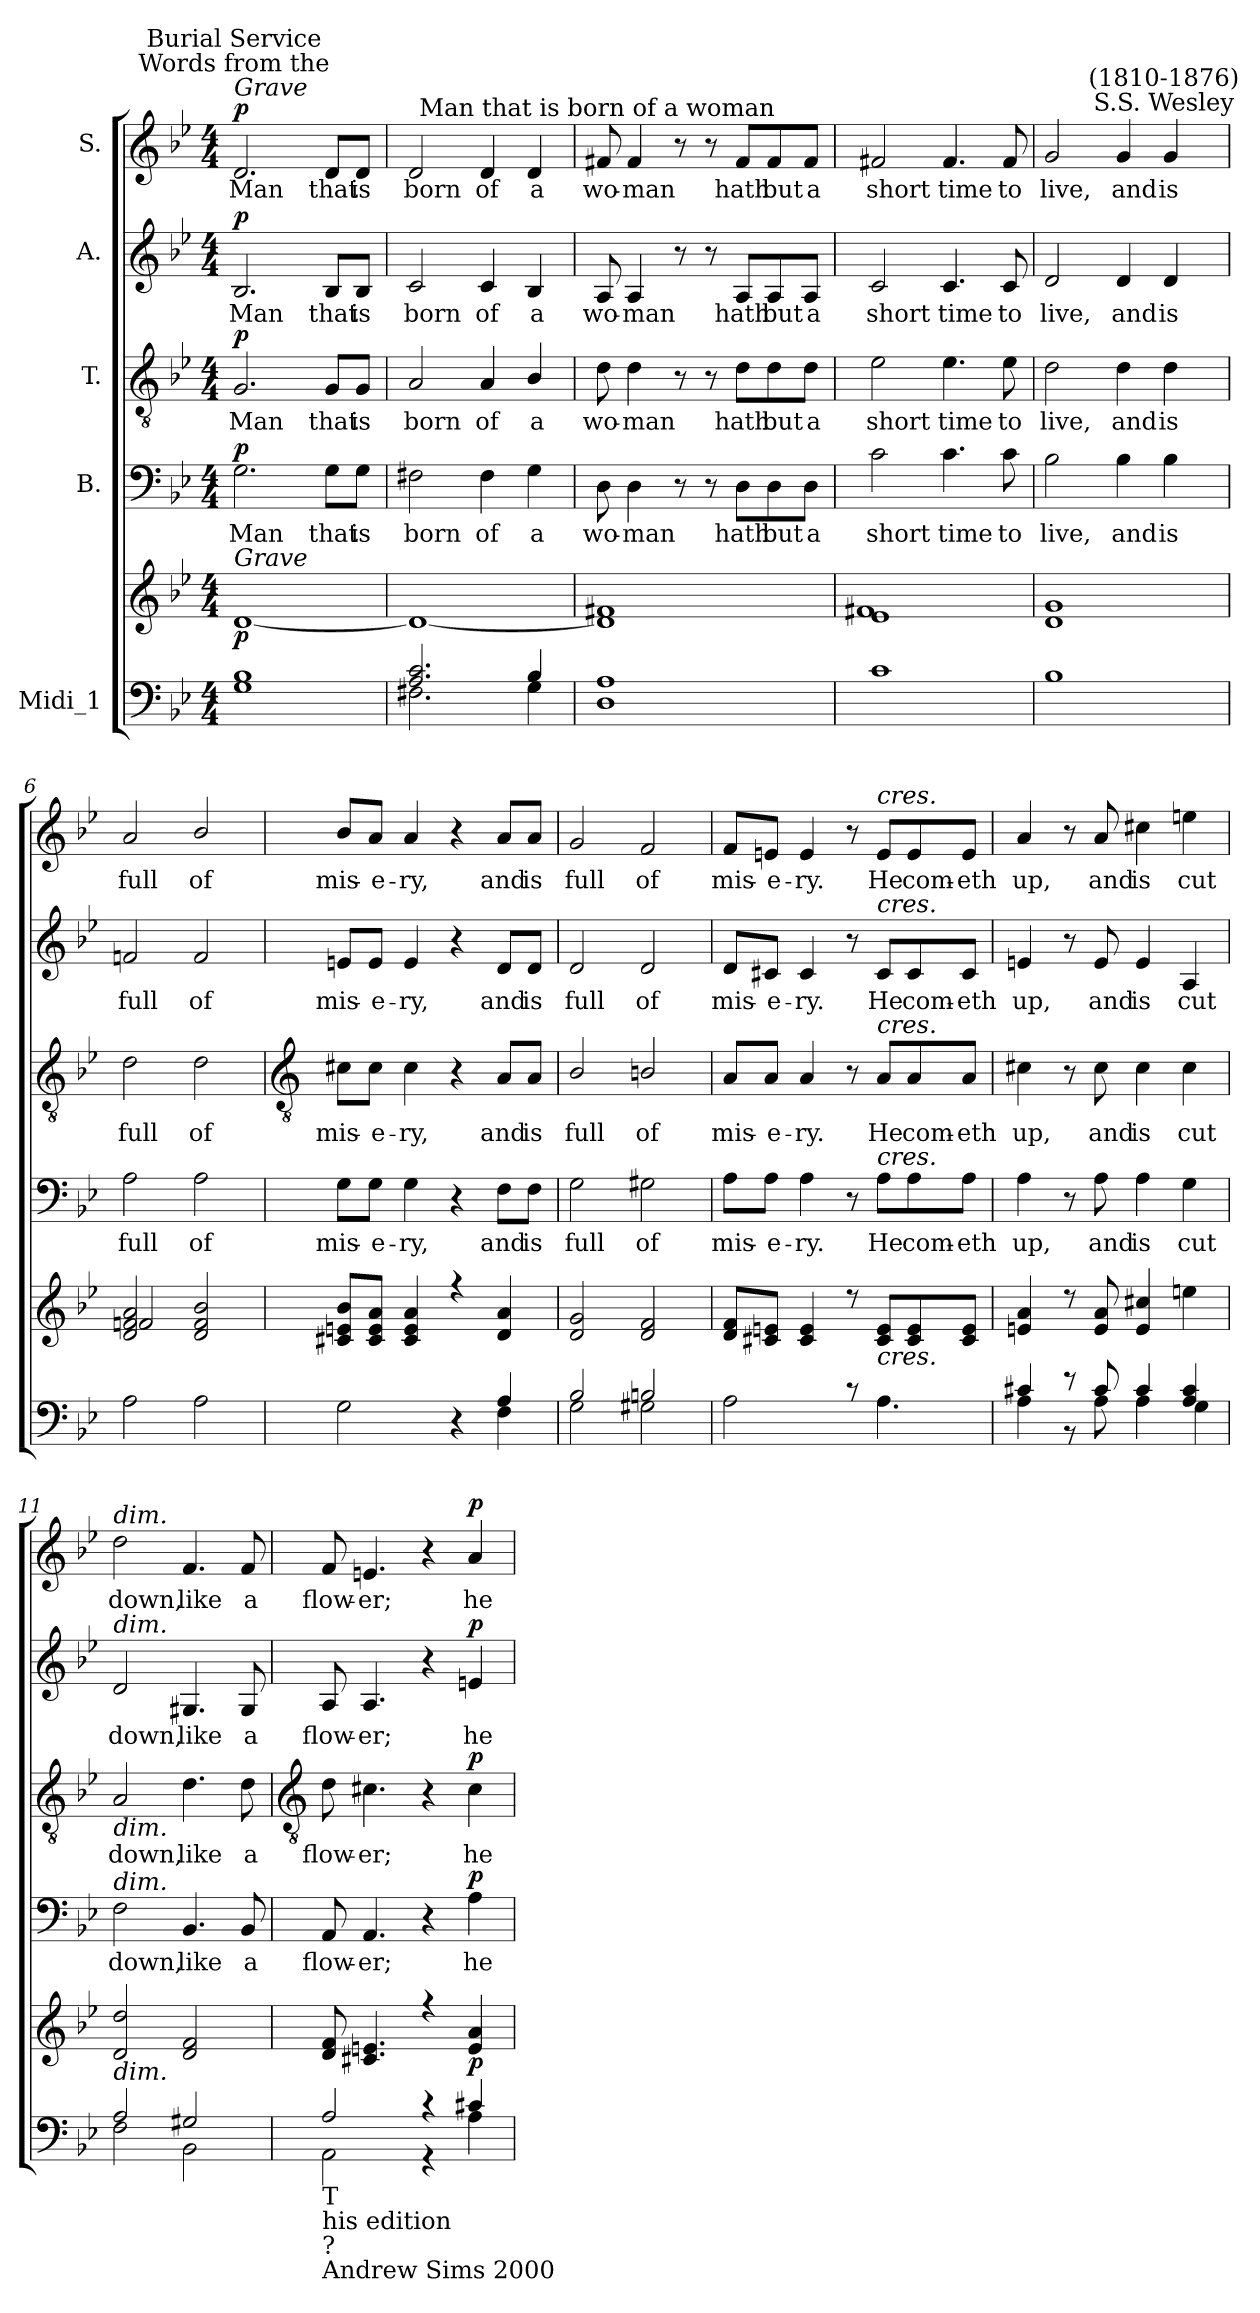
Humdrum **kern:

**kern	**kern	**dynam	**kern	**text	**dynam	**kern	**text	**dynam	**kern	**text	**dynam	**kern	**text	**dynam
*part5	*part5	*part5	*part4	*part4	*part4	*part3	*part3	*part3	*part2	*part2	*part2	*part1	*part1	*part1
*staff6	*staff5	*staff5/6	*staff4	*staff4	*staff4	*staff3	*staff3	*staff3	*staff2	*staff2	*staff2	*staff1	*staff1	*staff1
*I"Midi_1	*	*	*I"B.	*	*	*I"T.	*	*	*I"A.	*	*	*I"S.	*	*
*clefF4	*clefG2	*	*clefF4	*	*	*clefGv2	*	*	*clefG2	*	*	*clefG2	*	*
*k[b-e-]	*k[b-e-]	*	*k[b-e-]	*	*	*k[b-e-]	*	*	*k[b-e-]	*	*	*k[b-e-]	*	*
*B-:	*B-:	*	*B-:	*	*	*B-:	*	*	*B-:	*	*	*B-:	*	*
*M4/4	*M4/4	*	*M4/4	*	*	*M4/4	*	*	*M4/4	*	*	*M4/4	*	*
*MM63	*MM63	*	*MM63	*	*	*MM63	*	*	*MM63	*	*	*MM63	*	*
=1	=1	=1	=1	=1	=1	=1	=1	=1	=1	=1	=1	=1	=1	=1
*^	*^	*	*	*	*	*	*	*	*	*	*	*	*	*
!	!	!	!	!	!	!	!	!	!	!	!	!	!	!LO:TX:a:i:t=Grave	!	!
!	!	!	!	!	!	!	!	!	!	!	!	!	!	!LO:TX:a:cj:t=Words from the	!	!
!	!	!	!	!	!	!	!	!	!	!	!	!	!	!LO:TX:a:cj:t=Burial Service	!	!
!	!	!LO:TX:a:i:t=Grave	!	!	!	!	!	!	!	!	!	!	!	!	!	!
!	!	!	!	!LO:DY:b	!	!LO:LY:b	!LO:DY:b	!	!LO:LY:b	!LO:DY:a	!	!LO:LY:b	!LO:DY:b	!	!LO:LY:b	!LO:DY:b
1B-/	1G\	1ryy	[1d\	p	2.G	Man	p	2.G	Man	p	2.B-	Man	p	2.d	Man	p
!	!	!	!	!	!	!LO:LY:b	!	!	!LO:LY:b	!	!	!LO:LY:b	!	!	!LO:LY:b	!
.	.	.	.	.	8GL	that	.	8GL	that	.	8B-L	that	.	8dL	that	.
!	!	!	!	!	!	!LO:LY:b	!	!	!LO:LY:b	!	!	!LO:LY:b	!	!	!LO:LY:b	!
.	.	.	.	.	8GJ	is	.	8GJ	is	.	8B-J	is	.	8dJ	is	.
=2	=2	=2	=2	=2	=2	=2	=2	=2	=2	=2	=2	=2	=2	=2	=2	=2
!	!	!	!	!	!	!LO:LY:b	!	!	!LO:LY:b	!	!	!LO:LY:b	!	!	!LO:LY:b	!
2.A/ 2.c/	2.F#X\	1ryy	1d\_	.	2F#X	born	.	2A	born	.	2c	born	.	2d	born	.
!	!	!	!	!	!	!LO:LY:b	!	!	!LO:LY:b	!	!	!LO:LY:b	!	!	!LO:LY:b	!
.	.	.	.	.	4F#	of	.	4A	of	.	4c	of	.	4d	of	.
!	!	!	!	!	!	!LO:LY:b	!	!	!LO:LY:b	!	!	!LO:LY:b	!	!	!LO:LY:b	!
4B-/	4G\	.	.	.	4G	a	.	4B-/	a	.	4B-	a	.	4d	a	.
=3	=3	=3	=3	=3	=3	=3	=3	=3	=3	=3	=3	=3	=3	=3	=3	=3
!	!	!	!	!	!	!	!	!	!	!	!	!	!	!LO:TX:a:cj:t=Man that is born of a woman	!	!
!	!	!	!	!	!	!LO:LY:b	!	!	!LO:LY:b	!	!	!LO:LY:b	!	!	!LO:LY:b	!
1A/	1D\	1f#X/	1d\]	.	8D	wo-	.	8d	wo-	.	8A	wo-	.	8f#X	wo-	.
!	!	!	!	!	!	!LO:LY:b	!	!	!LO:LY:b	!	!	!LO:LY:b	!	!	!LO:LY:b	!
.	.	.	.	.	4D	-man	.	4d	-man	.	4A	-man	.	4f#	-man	.
.	.	.	.	.	8r	.	.	8r	.	.	8r	.	.	8r	.	.
.	.	.	.	.	8r	.	.	8r	.	.	8r	.	.	8r	.	.
!	!	!	!	!	!	!LO:LY:b	!	!	!LO:LY:b	!	!	!LO:LY:b	!	!	!LO:LY:b	!
.	.	.	.	.	8DL	hath	.	8dL	hath	.	8AL	hath	.	8f#L	hath	.
!	!	!	!	!	!	!LO:LY:b	!	!	!LO:LY:b	!	!	!LO:LY:b	!	!	!LO:LY:b	!
.	.	.	.	.	8D	but	.	8d	but	.	8A	but	.	8f#	but	.
!	!	!	!	!	!	!LO:LY:b	!	!	!LO:LY:b	!	!	!LO:LY:b	!	!	!LO:LY:b	!
.	.	.	.	.	8DJ	a	.	8dJ	a	.	8AJ	a	.	8f#J	a	.
=4	=4	=4	=4	=4	=4	=4	=4	=4	=4	=4	=4	=4	=4	=4	=4	=4
!	!	!	!	!	!	!LO:LY:b	!	!	!LO:LY:b	!	!	!LO:LY:b	!	!	!LO:LY:b	!
1c/	1ryy	1e-/	1f#X\	.	2c	short	.	2e-	short	.	2c	short	.	2f#X	short	.
!	!	!	!	!	!	!LO:LY:b	!	!	!LO:LY:b	!	!	!LO:LY:b	!	!	!LO:LY:b	!
.	.	.	.	.	4.c	time	.	4.e-	time	.	4.c	time	.	4.f#	time	.
!	!	!	!	!	!	!LO:LY:b	!	!	!LO:LY:b	!	!	!LO:LY:b	!	!	!LO:LY:b	!
.	.	.	.	.	8c	to	.	8e-	to	.	8c	to	.	8f#	to	.
=5	=5	=5	=5	=5	=5	=5	=5	=5	=5	=5	=5	=5	=5	=5	=5	=5
!	!	!	!	!	!	!LO:LY:b	!	!	!LO:LY:b	!	!	!LO:LY:b	!	!	!LO:LY:b	!
1B-/	1ryy	1d/ 1g/	1ryy	.	2B-	live,	.	2d	live,	.	2d	live,	.	2g	live,	.
!	!	!	!	!	!	!LO:LY:b	!	!	!LO:LY:b	!	!	!LO:LY:b	!	!	!LO:LY:b	!
.	.	.	.	.	4B-	and	.	4d	and	.	4d	and	.	4g	and	.
!	!	!	!	!	!	!	!	!	!	!	!	!	!	!LO:TX:a:cj:t=S.S. Wesley	!	!
!	!	!	!	!	!	!	!	!	!	!	!	!	!	!LO:TX:a:cj:t=(1810-1876)	!	!
!	!	!	!	!	!	!LO:LY:b	!	!	!LO:LY:b	!	!	!LO:LY:b	!	!	!LO:LY:b	!
.	.	.	.	.	4B-	is	.	4d	is	.	4d	is	.	4g	is	.
=6	=6	=6	=6	=6	=6	=6	=6	=6	=6	=6	=6	=6	=6	=6	=6	=6
!	!	!	!	!	!	!LO:LY:b	!	!	!LO:LY:b	!	!	!LO:LY:b	!	!	!LO:LY:b	!
2A\	1ryy	2d/ 2f/ 2a/	2fn/	.	2A	full	.	2d	full	.	2fn	full	.	2a	full	.
!	!	!	!	!	!	!LO:LY:b	!	!	!LO:LY:b	!	!	!LO:LY:b	!	!	!LO:LY:b	!
2A\	.	2d/ 2f/ 2b-/	2ryy	.	2A	of	.	2d	of	.	2f	of	.	2b-/	of	.
!!LO:LB:g=z
=7	=7	=7	=7	=7	=7	=7	=7	=7	=7	=7	=7	=7	=7	=7	=7	=7
*	*	*	*	*	*	*	*	*clefGv2	*	*	*	*	*	*	*	*
!	!	!	!	!	!	!LO:LY:b	!	!	!LO:LY:b	!	!	!LO:LY:b	!	!	!LO:LY:b	!
2G\	2ryy	8c#X/ 8en/ 8b-/L	1ryy	.	8GL	mis-	.	8c#XL	mis-	.	8enL	mis-	.	8b-L	mis-	.
!	!	!	!	!	!	!LO:LY:b	!	!	!LO:LY:b	!	!	!LO:LY:b	!	!	!LO:LY:b	!
.	.	8c#/ 8e/ 8a/J	.	.	8GJ	-e-	.	8c#J	-e-	.	8eJ	-e-	.	8aJ	-e-	.
!	!	!	!	!	!	!LO:LY:b	!	!	!LO:LY:b	!	!	!LO:LY:b	!	!	!LO:LY:b	!
.	.	4c#/ 4e/ 4a/	.	.	4G	-ry,	.	4c#	-ry,	.	4e	-ry,	.	4a	-ry,	.
4r	4ryy	4r	.	.	4r	.	.	4r	.	.	4r	.	.	4r	.	.
!	!	!	!	!	!	!LO:LY:b	!	!	!LO:LY:b	!	!	!LO:LY:b	!	!	!LO:LY:b	!
4A/	4F\	4d/ 4a/	.	.	8FL	and	.	8AL	and	.	8dL	and	.	8aL	and	.
!	!	!	!	!	!	!LO:LY:b	!	!	!LO:LY:b	!	!	!LO:LY:b	!	!	!LO:LY:b	!
.	.	.	.	.	8FJ	is	.	8AJ	is	.	8dJ	is	.	8aJ	is	.
=8	=8	=8	=8	=8	=8	=8	=8	=8	=8	=8	=8	=8	=8	=8	=8	=8
!	!	!	!	!	!	!LO:LY:b	!	!	!LO:LY:b	!	!	!LO:LY:b	!	!	!LO:LY:b	!
2B-/	2G\	2d/ 2g/	1ryy	.	2G	full	.	2B-/	full	.	2d	full	.	2g	full	.
!	!	!	!	!	!	!LO:LY:b	!	!	!LO:LY:b	!	!	!LO:LY:b	!	!	!LO:LY:b	!
2Bn/	2G#\	2d/ 2f/	.	.	2G#X	of	.	2Bn/	of	.	2d	of	.	2f	of	.
=9	=9	=9	=9	=9	=9	=9	=9	=9	=9	=9	=9	=9	=9	=9	=9	=9
!	!	!	!	!	!	!LO:LY:b	!	!	!LO:LY:b	!	!	!LO:LY:b	!	!	!LO:LY:b	!
2A\	1ryy	8d/ 8f/L	1ryy	.	8AL	mis-	.	8AL	mis-	.	8dL	mis-	.	8fL	mis-	.
!	!	!	!	!	!	!LO:LY:b	!	!	!LO:LY:b	!	!	!LO:LY:b	!	!	!LO:LY:b	!
.	.	8c#X/ 8en/J	.	.	8AJ	-e-	.	8AJ	-e-	.	8c#XJ	-e-	.	8enJ	-e-	.
!	!	!	!	!	!	!LO:LY:b	!	!	!LO:LY:b	!	!	!LO:LY:b	!	!	!LO:LY:b	!
.	.	4c#/ 4e/	.	.	4A	-ry.	.	4A	-ry.	.	4c#	-ry.	.	4e	-ry.	.
8r	.	8r	.	.	8r	.	.	8r	.	.	8r	.	.	8r	.	.
!	!	!	!	!	!	!	!	!	!	!	!	!	!	!LO:TX:a:i:t=cres.	!	!
!	!	!	!	!	!	!	!	!	!	!	!LO:TX:a:i:t=cres.	!	!	!	!	!
!	!	!	!	!	!	!	!	!LO:TX:a:i:t=cres.	!	!	!	!	!	!	!	!
!	!	!	!	!	!LO:TX:a:i:t=cres.	!	!	!	!	!	!	!	!	!	!	!
!	!	!LO:TX:b:i:t=cres.	!	!	!	!	!	!	!	!	!	!	!	!	!	!
!	!	!	!	!	!	!LO:LY:b	!	!	!LO:LY:b	!	!	!LO:LY:b	!	!	!LO:LY:b	!
4.A\	.	8c#/ 8e/L	.	.	8AL	He	.	8AL	He	.	8c#L	He	.	8eL	He	.
!	!	!	!	!	!	!LO:LY:b	!	!	!LO:LY:b	!	!	!LO:LY:b	!	!	!LO:LY:b	!
.	.	8c#/ 8e/	.	.	8A	com-	.	8A	com-	.	8c#	com-	.	8e	com-	.
!	!	!	!	!	!	!LO:LY:b	!	!	!LO:LY:b	!	!	!LO:LY:b	!	!	!LO:LY:b	!
.	.	8c#/ 8e/J	.	.	8AJ	-eth	.	8AJ	-eth	.	8c#J	-eth	.	8eJ	-eth	.
=10	=10	=10	=10	=10	=10	=10	=10	=10	=10	=10	=10	=10	=10	=10	=10	=10
!	!	!	!	!	!	!LO:LY:b	!	!	!LO:LY:b	!	!	!LO:LY:b	!	!	!LO:LY:b	!
4c#X/	4A\	4en/ 4a/	1ryy	.	4A	up,	.	4c#X	up,	.	4en	up,	.	4a	up,	.
8r	8r	8r	.	.	8r	.	.	8r	.	.	8r	.	.	8r	.	.
!	!	!	!	!	!	!LO:LY:b	!	!	!LO:LY:b	!	!	!LO:LY:b	!	!	!LO:LY:b	!
8c#/	8A\	8e/ 8a/	.	.	8A	and	.	8c#	and	.	8e	and	.	8a	and	.
!	!	!	!	!	!	!LO:LY:b	!	!	!LO:LY:b	!	!	!LO:LY:b	!	!	!LO:LY:b	!
4c#/	4A\	4e/ 4cc#X/	.	.	4A	is	.	4c#	is	.	4e	is	.	4cc#X	is	.
!	!	!	!	!	!	!LO:LY:b	!	!	!LO:LY:b	!	!	!LO:LY:b	!	!	!LO:LY:b	!
4A/ 4c#/	4G\	4een\	.	.	4G	cut	.	4c#	cut	.	4A	cut	.	4een	cut	.
=11	=11	=11	=11	=11	=11	=11	=11	=11	=11	=11	=11	=11	=11	=11	=11	=11
!	!	!	!	!	!	!	!	!	!	!	!	!	!	!LO:TX:a:i:t=dim.	!	!
!	!	!	!	!	!	!	!	!	!	!	!LO:TX:a:i:t=dim.	!	!	!	!	!
!	!	!	!	!	!	!	!	!LO:TX:b:i:t=dim.	!	!	!	!	!	!	!	!
!	!	!	!	!	!LO:TX:a:i:t=dim.	!	!	!	!	!	!	!	!	!	!	!
!LO:TX:a:i:t=dim.	!	!	!	!	!	!	!	!	!	!	!	!	!	!	!	!
!	!	!	!	!	!	!LO:LY:b	!	!	!LO:LY:b	!	!	!LO:LY:b	!	!	!LO:LY:b	!
2A/	2F\	2d/ 2dd/	1ryy	.	2F	down,	.	2A	down,	.	2d	down,	.	2dd	down,	.
!	!	!	!	!	!	!LO:LY:b	!	!	!LO:LY:b	!	!	!LO:LY:b	!	!	!LO:LY:b	!
2G#X/	2BB-\	2d/ 2f/	.	.	4.BB-	like	.	4.d	like	.	4.G#X	like	.	4.f	like	.
!	!	!	!	!	!	!LO:LY:b	!	!	!LO:LY:b	!	!	!LO:LY:b	!	!	!LO:LY:b	!
.	.	.	.	.	8BB-	a	.	8d	a	.	8G#	a	.	8f	a	.
!!LO:LB:g=z
=12	=12	=12	=12	=12	=12	=12	=12	=12	=12	=12	=12	=12	=12	=12	=12	=12
*	*	*	*	*	*	*	*	*clefGv2	*	*	*	*	*	*	*	*
!LO:TX:b:t=T	!	!	!	!	!	!	!	!	!	!	!	!	!	!	!	!
!LO:TX:b:t=his edition	!	!	!	!	!	!	!	!	!	!	!	!	!	!	!	!
!LO:TX:b:t=?	!	!	!	!	!	!	!	!	!	!	!	!	!	!	!	!
!LO:TX:b:t=Andrew Sims 2000	!	!	!	!	!	!	!	!	!	!	!	!	!	!	!	!
!	!	!	!	!	!	!LO:LY:b	!	!	!LO:LY:b	!	!	!LO:LY:b	!	!	!LO:LY:b	!
2A/	2AA\	8d/ 8f/	1ryy	.	8AA	flow-	.	8d	flow-	.	8A	flow-	.	8f	flow-	.
!	!	!	!	!	!	!LO:LY:b	!	!	!LO:LY:b	!	!	!LO:LY:b	!	!	!LO:LY:b	!
.	.	4.c#X/ 4.en/	.	.	4.AA	-er;	.	4.c#X	-er;	.	4.A	-er;	.	4.en	-er;	.
4r	4r	4r	.	.	4r	.	.	4r	.	.	4r	.	.	4r	.	.
!	!	!	!	!LO:DY:b	!	!LO:LY:b	!LO:DY:a	!	!LO:LY:b	!LO:DY:a	!	!LO:LY:b	!LO:DY:a	!	!LO:LY:b	!LO:DY:a
4c#X/	4A\	4e/ 4a/	.	p	4A	he	p	4c#	he	p	4en	he	p	4a	he	p
*v	*v	*	*	*	*	*	*	*	*	*	*	*	*	*	*	*
*	*v	*v	*	*	*	*	*	*	*	*	*	*	*	*	*
=	=	=	=	=	=	=	=	=	=	=	=	=	=	=
*-	*-	*-	*-	*-	*-	*-	*-	*-	*-	*-	*-	*-	*-	*-
